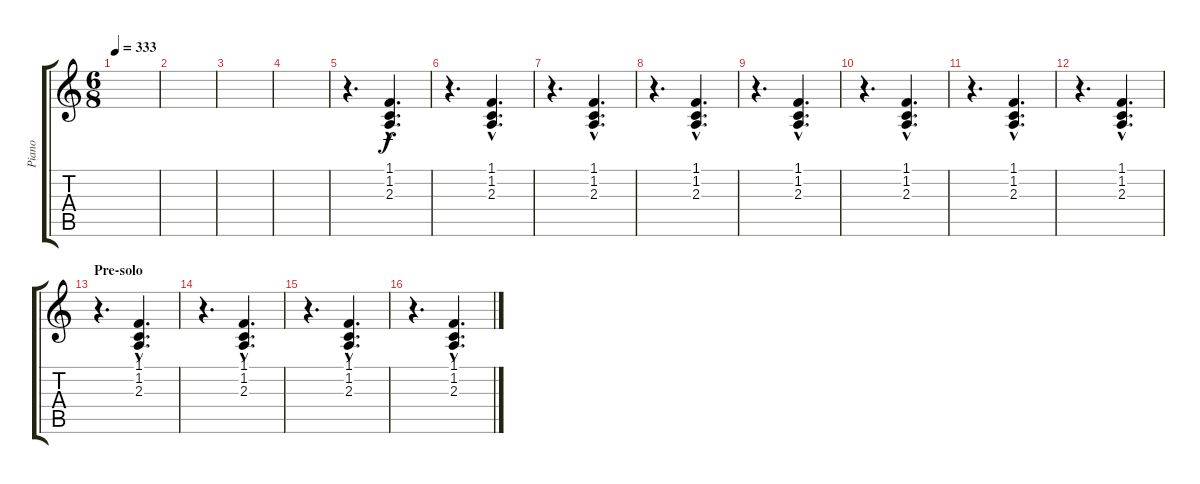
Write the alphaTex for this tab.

\track ("Piano" "Piano") {instrument acousticgrandpiano}
\staff {score tabs}
\tuning (E4 B3 G3 D3 A2 E2) {hide}
\ts (6 8)
\tempo 333
\clef g2
\ks c
|
|
|
|
r.4{d} (1.1{hac} 1.2{hac} 2.3{hac}).4{d} |
r.4{d} (1.1{hac} 1.2{hac} 2.3{hac}).4{d} |
r.4{d} (1.1{hac} 1.2{hac} 2.3{hac}).4{d} |
r.4{d} (1.1{hac} 1.2{hac} 2.3{hac}).4{d} |
r.4{d} (1.1{hac} 1.2{hac} 2.3{hac}).4{d} |
r.4{d} (1.1{hac} 1.2{hac} 2.3{hac}).4{d} |
r.4{d} (1.1{hac} 1.2{hac} 2.3{hac}).4{d} |
r.4{d} (1.1{hac} 1.2{hac} 2.3{hac}).4{d} |
\section ("" "Pre-solo")
r.4{d} (1.1{hac} 1.2{hac} 2.3{hac}).4{d} |
r.4{d} (1.1{hac} 1.2{hac} 2.3{hac}).4{d} |
r.4{d} (1.1{hac} 1.2{hac} 2.3{hac}).4{d} |
r.4{d} (1.1{hac} 1.2{hac} 2.3{hac}).4{d}
